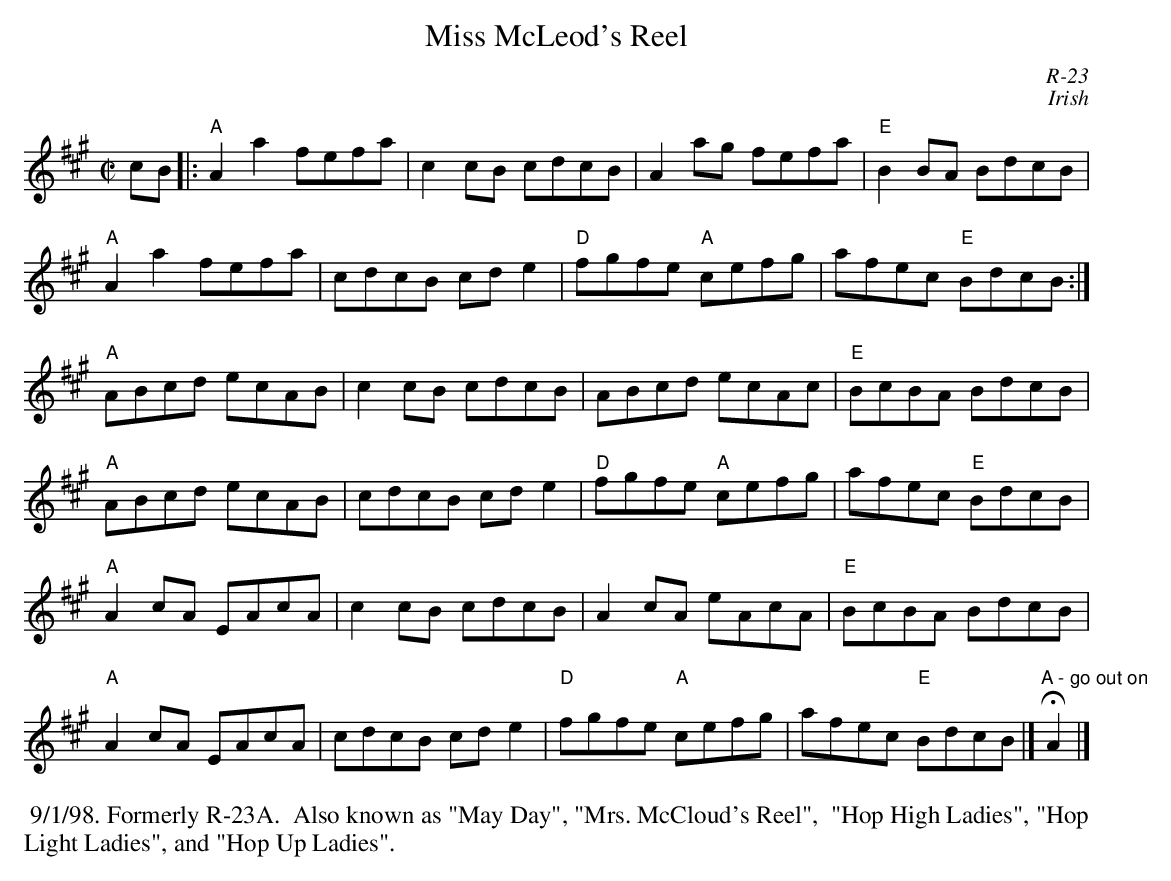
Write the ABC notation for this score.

X:1
T: Miss McLeod's Reel
C: R-23
C: Irish
M: C|
K: A
cB|: "A"A2a2 fefa| c2cB cdcB| A2ag fefa| "E"B2BA BdcB|
     "A"A2a2 fefa| cdcB cde2| "D"fgfe "A"cefg| afec "E"BdcB :|
\
"A"ABcd ecAB| c2cB cdcB| ABcd ecAc| "E"BcBA BdcB|
"A"ABcd ecAB| cdcB cde2| "D"fgfe "A"cefg| afec "E"BdcB |
"A"A2cA EAcA| c2cB cdcB| A2cA eAcA| "E"BcBA BdcB|
"A"A2cA EAcA| cdcB cde2| "D"fgfe "A"cefg| afec "E"BdcB |] "A - go out on" HA2 |]
